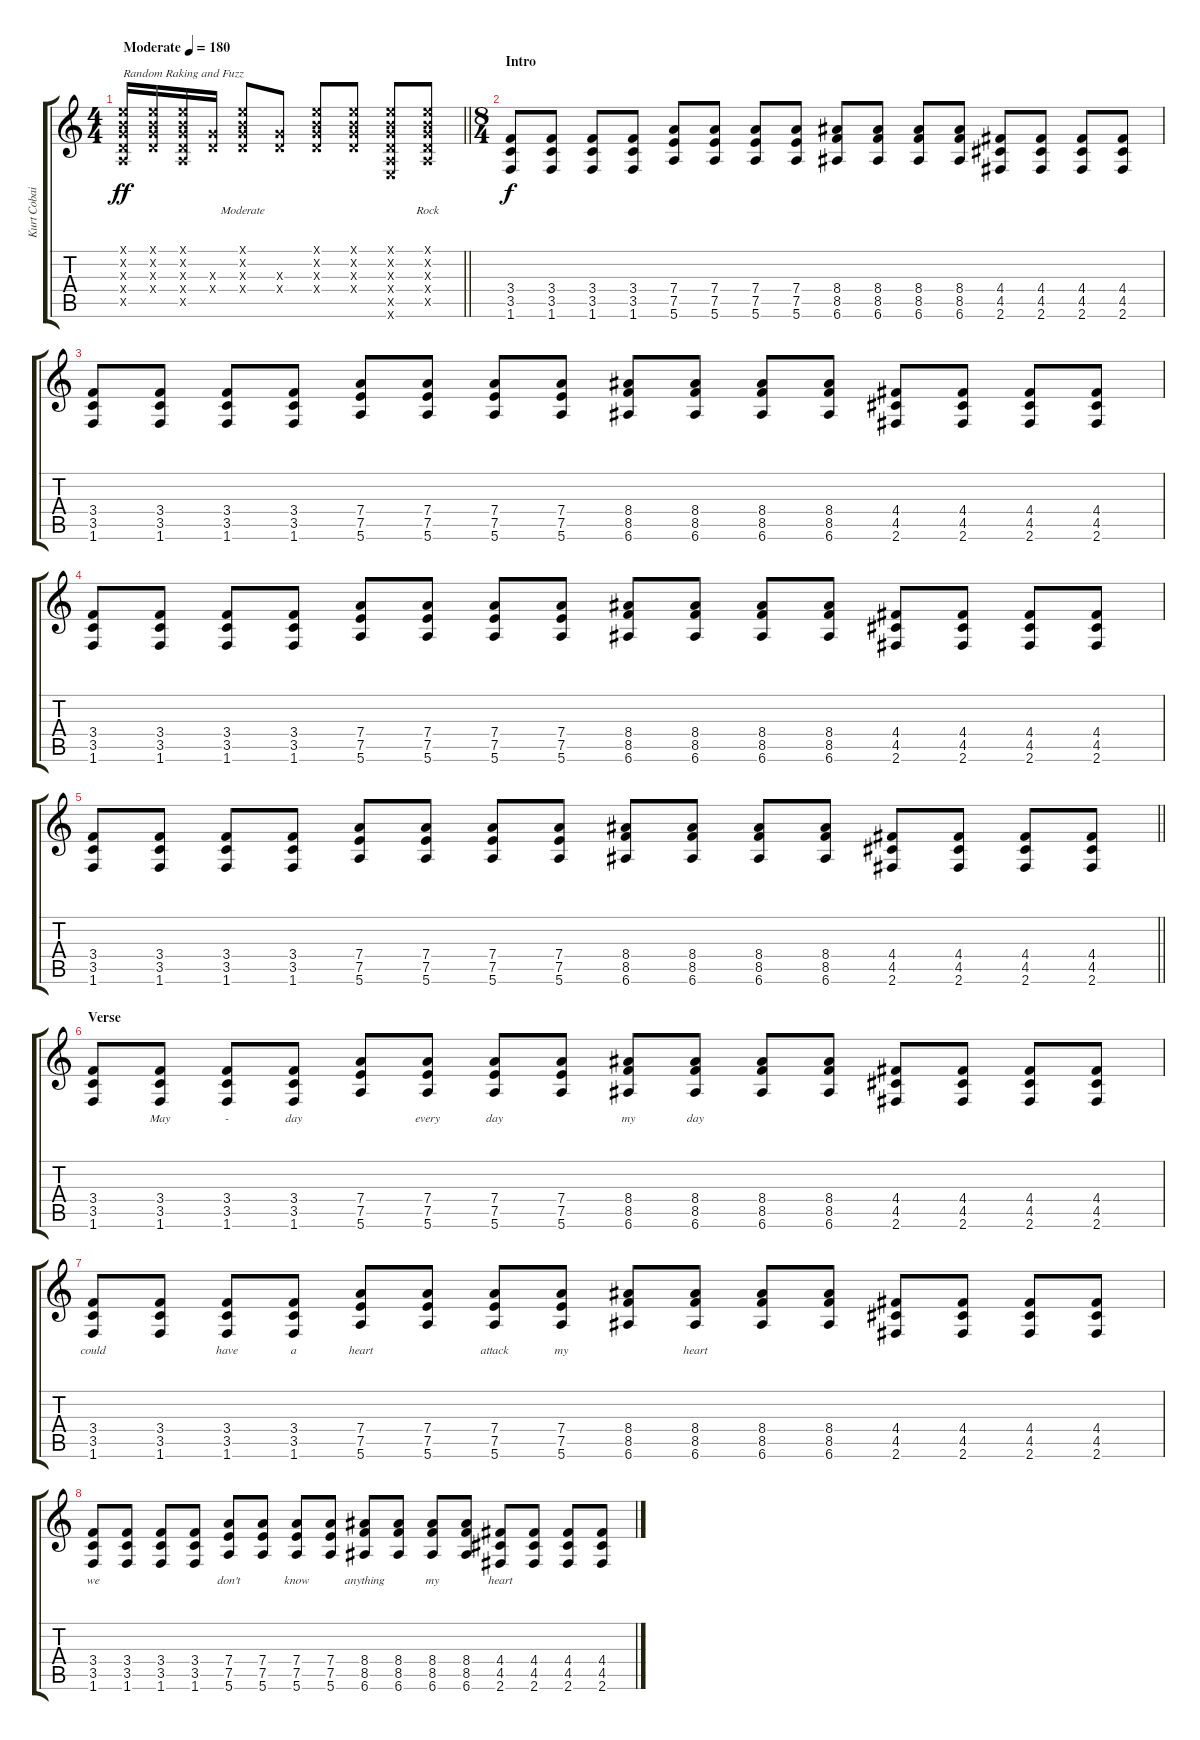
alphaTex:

\track ("Kurt Cobain" "Kurt Cobai") {instrument distortionguitar}
\staff {score tabs}
\tuning (E4 B3 G3 D3 A2 E2) {hide}
\ts (4 4)
\tempo (180 "Moderate")
\clef g2
\barLineRight lightlight
\ks c
(0.1{x} 0.2{x} 0.3{x} 0.4{x} 0.5{x}).16{txt "Random Raking and Fuzz" lyrics (0 "") lyrics (1 "") lyrics (2 "") lyrics (3 "") lyrics (4 "") dy ff instrument distortionguitar} (0.1{x} 0.2{x} 0.3{x} 0.4{x}).16{lyrics (0 "") lyrics (1 "") lyrics (2 "") lyrics (3 "") lyrics (4 "")} (0.1{x} 0.2{x} 0.3{x} 0.4{x} 0.5{x}).16{lyrics (0 "") lyrics (1 "") lyrics (2 "") lyrics (3 "") lyrics (4 "")} (0.3{x} 0.4{x}).16{lyrics (0 "") lyrics (1 "") lyrics (2 "") lyrics (3 "") lyrics (4 "")} (0.1{x} 0.2{x} 0.3{x} 0.4{x}).8{lyrics (0 "Moderate") lyrics (1 "") lyrics (2 "") lyrics (3 "") lyrics (4 "")} (0.3{x} 0.4{x}).8{lyrics (0 "") lyrics (1 "") lyrics (2 "") lyrics (3 "") lyrics (4 "")} (0.1{x} 0.2{x} 0.3{x} 0.4{x}).8{lyrics (0 "") lyrics (1 "") lyrics (2 "") lyrics (3 "") lyrics (4 "")} (0.1{x} 0.2{x} 0.3{x} 0.4{x}).8{lyrics (0 "") lyrics (1 "") lyrics (2 "") lyrics (3 "") lyrics (4 "")} (0.1{x} 0.2{x} 0.3{x} 0.4{x} 0.5{x} 0.6{x}).8{lyrics (0 "") lyrics (1 "") lyrics (2 "") lyrics (3 "") lyrics (4 "")} (0.1{x} 0.2{x} 0.3{x} 0.4{x} 0.5{x}).8{lyrics (0 "Rock") lyrics (1 "") lyrics (2 "") lyrics (3 "") lyrics (4 "")} |
\ts (8 4)
\section ("" "Intro")
(3.4 3.5 1.6).8{lyrics (0 "") lyrics (1 "") lyrics (2 "") lyrics (3 "") lyrics (4 "") dy f} (3.4 3.5 1.6).8{lyrics (0 "") lyrics (1 "") lyrics (2 "") lyrics (3 "") lyrics (4 "")} (3.4 3.5 1.6).8{lyrics (0 "") lyrics (1 "") lyrics (2 "") lyrics (3 "") lyrics (4 "")} (3.4 3.5 1.6).8{lyrics (0 "") lyrics (1 "") lyrics (2 "") lyrics (3 "") lyrics (4 "")} (7.4 7.5 5.6).8{lyrics (0 "") lyrics (1 "") lyrics (2 "") lyrics (3 "") lyrics (4 "")} (7.4 7.5 5.6).8{lyrics (0 "") lyrics (1 "") lyrics (2 "") lyrics (3 "") lyrics (4 "")} (7.4 7.5 5.6).8{lyrics (0 "") lyrics (1 "") lyrics (2 "") lyrics (3 "") lyrics (4 "")} (7.4 7.5 5.6).8{lyrics (0 "") lyrics (1 "") lyrics (2 "") lyrics (3 "") lyrics (4 "")} (8.4 8.5 6.6).8{lyrics (0 "") lyrics (1 "") lyrics (2 "") lyrics (3 "") lyrics (4 "")} (8.4 8.5 6.6).8{lyrics (0 "") lyrics (1 "") lyrics (2 "") lyrics (3 "") lyrics (4 "")} (8.4 8.5 6.6).8{lyrics (0 "") lyrics (1 "") lyrics (2 "") lyrics (3 "") lyrics (4 "")} (8.4 8.5 6.6).8{lyrics (0 "") lyrics (1 "") lyrics (2 "") lyrics (3 "") lyrics (4 "")} (4.4 4.5 2.6).8{lyrics (0 "") lyrics (1 "") lyrics (2 "") lyrics (3 "") lyrics (4 "")} (4.4 4.5 2.6).8{lyrics (0 "") lyrics (1 "") lyrics (2 "") lyrics (3 "") lyrics (4 "")} (4.4 4.5 2.6).8{lyrics (0 "") lyrics (1 "") lyrics (2 "") lyrics (3 "") lyrics (4 "")} (4.4 4.5 2.6).8{lyrics (0 "") lyrics (1 "") lyrics (2 "") lyrics (3 "") lyrics (4 "")} |
(3.4 3.5 1.6).8{lyrics (0 "") lyrics (1 "") lyrics (2 "") lyrics (3 "") lyrics (4 "")} (3.4 3.5 1.6).8{lyrics (0 "") lyrics (1 "") lyrics (2 "") lyrics (3 "") lyrics (4 "")} (3.4 3.5 1.6).8{lyrics (0 "") lyrics (1 "") lyrics (2 "") lyrics (3 "") lyrics (4 "")} (3.4 3.5 1.6).8{lyrics (0 "") lyrics (1 "") lyrics (2 "") lyrics (3 "") lyrics (4 "")} (7.4 7.5 5.6).8{lyrics (0 "") lyrics (1 "") lyrics (2 "") lyrics (3 "") lyrics (4 "")} (7.4 7.5 5.6).8{lyrics (0 "") lyrics (1 "") lyrics (2 "") lyrics (3 "") lyrics (4 "")} (7.4 7.5 5.6).8{lyrics (0 "") lyrics (1 "") lyrics (2 "") lyrics (3 "") lyrics (4 "")} (7.4 7.5 5.6).8{lyrics (0 "") lyrics (1 "") lyrics (2 "") lyrics (3 "") lyrics (4 "")} (8.4 8.5 6.6).8{lyrics (0 "") lyrics (1 "") lyrics (2 "") lyrics (3 "") lyrics (4 "")} (8.4 8.5 6.6).8{lyrics (0 "") lyrics (1 "") lyrics (2 "") lyrics (3 "") lyrics (4 "")} (8.4 8.5 6.6).8{lyrics (0 "") lyrics (1 "") lyrics (2 "") lyrics (3 "") lyrics (4 "")} (8.4 8.5 6.6).8{lyrics (0 "") lyrics (1 "") lyrics (2 "") lyrics (3 "") lyrics (4 "")} (4.4 4.5 2.6).8{lyrics (0 "") lyrics (1 "") lyrics (2 "") lyrics (3 "") lyrics (4 "")} (4.4 4.5 2.6).8{lyrics (0 "") lyrics (1 "") lyrics (2 "") lyrics (3 "") lyrics (4 "")} (4.4 4.5 2.6).8{lyrics (0 "") lyrics (1 "") lyrics (2 "") lyrics (3 "") lyrics (4 "")} (4.4 4.5 2.6).8{lyrics (0 "") lyrics (1 "") lyrics (2 "") lyrics (3 "") lyrics (4 "")} |
(3.4 3.5 1.6).8{lyrics (0 "") lyrics (1 "") lyrics (2 "") lyrics (3 "") lyrics (4 "")} (3.4 3.5 1.6).8{lyrics (0 "") lyrics (1 "") lyrics (2 "") lyrics (3 "") lyrics (4 "")} (3.4 3.5 1.6).8{lyrics (0 "") lyrics (1 "") lyrics (2 "") lyrics (3 "") lyrics (4 "")} (3.4 3.5 1.6).8{lyrics (0 "") lyrics (1 "") lyrics (2 "") lyrics (3 "") lyrics (4 "")} (7.4 7.5 5.6).8{lyrics (0 "") lyrics (1 "") lyrics (2 "") lyrics (3 "") lyrics (4 "")} (7.4 7.5 5.6).8{lyrics (0 "") lyrics (1 "") lyrics (2 "") lyrics (3 "") lyrics (4 "")} (7.4 7.5 5.6).8{lyrics (0 "") lyrics (1 "") lyrics (2 "") lyrics (3 "") lyrics (4 "")} (7.4 7.5 5.6).8{lyrics (0 "") lyrics (1 "") lyrics (2 "") lyrics (3 "") lyrics (4 "")} (8.4 8.5 6.6).8{lyrics (0 "") lyrics (1 "") lyrics (2 "") lyrics (3 "") lyrics (4 "")} (8.4 8.5 6.6).8{lyrics (0 "") lyrics (1 "") lyrics (2 "") lyrics (3 "") lyrics (4 "")} (8.4 8.5 6.6).8{lyrics (0 "") lyrics (1 "") lyrics (2 "") lyrics (3 "") lyrics (4 "")} (8.4 8.5 6.6).8{lyrics (0 "") lyrics (1 "") lyrics (2 "") lyrics (3 "") lyrics (4 "")} (4.4 4.5 2.6).8{lyrics (0 "") lyrics (1 "") lyrics (2 "") lyrics (3 "") lyrics (4 "")} (4.4 4.5 2.6).8{lyrics (0 "") lyrics (1 "") lyrics (2 "") lyrics (3 "") lyrics (4 "")} (4.4 4.5 2.6).8{lyrics (0 "") lyrics (1 "") lyrics (2 "") lyrics (3 "") lyrics (4 "")} (4.4 4.5 2.6).8{lyrics (0 "") lyrics (1 "") lyrics (2 "") lyrics (3 "") lyrics (4 "")} |
\barLineRight lightlight
(3.4 3.5 1.6).8{lyrics (0 "") lyrics (1 "") lyrics (2 "") lyrics (3 "") lyrics (4 "")} (3.4 3.5 1.6).8{lyrics (0 "") lyrics (1 "") lyrics (2 "") lyrics (3 "") lyrics (4 "")} (3.4 3.5 1.6).8{lyrics (0 "") lyrics (1 "") lyrics (2 "") lyrics (3 "") lyrics (4 "")} (3.4 3.5 1.6).8{lyrics (0 "") lyrics (1 "") lyrics (2 "") lyrics (3 "") lyrics (4 "")} (7.4 7.5 5.6).8{lyrics (0 "") lyrics (1 "") lyrics (2 "") lyrics (3 "") lyrics (4 "")} (7.4 7.5 5.6).8{lyrics (0 "") lyrics (1 "") lyrics (2 "") lyrics (3 "") lyrics (4 "")} (7.4 7.5 5.6).8{lyrics (0 "") lyrics (1 "") lyrics (2 "") lyrics (3 "") lyrics (4 "")} (7.4 7.5 5.6).8{lyrics (0 "") lyrics (1 "") lyrics (2 "") lyrics (3 "") lyrics (4 "")} (8.4 8.5 6.6).8{lyrics (0 "") lyrics (1 "") lyrics (2 "") lyrics (3 "") lyrics (4 "")} (8.4 8.5 6.6).8{lyrics (0 "") lyrics (1 "") lyrics (2 "") lyrics (3 "") lyrics (4 "")} (8.4 8.5 6.6).8{lyrics (0 "") lyrics (1 "") lyrics (2 "") lyrics (3 "") lyrics (4 "")} (8.4 8.5 6.6).8{lyrics (0 "") lyrics (1 "") lyrics (2 "") lyrics (3 "") lyrics (4 "")} (4.4 4.5 2.6).8{lyrics (0 "") lyrics (1 "") lyrics (2 "") lyrics (3 "") lyrics (4 "")} (4.4 4.5 2.6).8{lyrics (0 "") lyrics (1 "") lyrics (2 "") lyrics (3 "") lyrics (4 "")} (4.4 4.5 2.6).8{lyrics (0 "") lyrics (1 "") lyrics (2 "") lyrics (3 "") lyrics (4 "")} (4.4 4.5 2.6).8{lyrics (0 "") lyrics (1 "") lyrics (2 "") lyrics (3 "") lyrics (4 "")} |
\section ("" "Verse")
(3.4 3.5 1.6).8{lyrics (0 "") lyrics (1 "") lyrics (2 "") lyrics (3 "") lyrics (4 "")} (3.4 3.5 1.6).8{lyrics (0 "May") lyrics (1 "") lyrics (2 "") lyrics (3 "") lyrics (4 "")} (3.4 3.5 1.6).8{lyrics (0 "-") lyrics (1 "") lyrics (2 "") lyrics (3 "") lyrics (4 "")} (3.4 3.5 1.6).8{lyrics (0 "day") lyrics (1 "") lyrics (2 "") lyrics (3 "") lyrics (4 "")} (7.4 7.5 5.6).8{lyrics (0 "") lyrics (1 "") lyrics (2 "") lyrics (3 "") lyrics (4 "")} (7.4 7.5 5.6).8{lyrics (0 "every") lyrics (1 "") lyrics (2 "") lyrics (3 "") lyrics (4 "")} (7.4 7.5 5.6).8{lyrics (0 "day") lyrics (1 "") lyrics (2 "") lyrics (3 "") lyrics (4 "")} (7.4 7.5 5.6).8{lyrics (0 "") lyrics (1 "") lyrics (2 "") lyrics (3 "") lyrics (4 "")} (8.4 8.5 6.6).8{lyrics (0 "my") lyrics (1 "") lyrics (2 "") lyrics (3 "") lyrics (4 "")} (8.4 8.5 6.6).8{lyrics (0 "day") lyrics (1 "") lyrics (2 "") lyrics (3 "") lyrics (4 "")} (8.4 8.5 6.6).8{lyrics (0 "") lyrics (1 "") lyrics (2 "") lyrics (3 "") lyrics (4 "")} (8.4 8.5 6.6).8{lyrics (0 "") lyrics (1 "") lyrics (2 "") lyrics (3 "") lyrics (4 "")} (4.4 4.5 2.6).8{lyrics (0 "") lyrics (1 "") lyrics (2 "") lyrics (3 "") lyrics (4 "")} (4.4 4.5 2.6).8{lyrics (0 "") lyrics (1 "") lyrics (2 "") lyrics (3 "") lyrics (4 "")} (4.4 4.5 2.6).8{lyrics (0 "") lyrics (1 "") lyrics (2 "") lyrics (3 "") lyrics (4 "")} (4.4 4.5 2.6).8{lyrics (0 "") lyrics (1 "") lyrics (2 "") lyrics (3 "") lyrics (4 "")} |
(3.4 3.5 1.6).8{lyrics (0 "could") lyrics (1 "") lyrics (2 "") lyrics (3 "") lyrics (4 "")} (3.4 3.5 1.6).8{lyrics (0 "") lyrics (1 "") lyrics (2 "") lyrics (3 "") lyrics (4 "")} (3.4 3.5 1.6).8{lyrics (0 "have") lyrics (1 "") lyrics (2 "") lyrics (3 "") lyrics (4 "")} (3.4 3.5 1.6).8{lyrics (0 "a") lyrics (1 "") lyrics (2 "") lyrics (3 "") lyrics (4 "")} (7.4 7.5 5.6).8{lyrics (0 "heart") lyrics (1 "") lyrics (2 "") lyrics (3 "") lyrics (4 "")} (7.4 7.5 5.6).8{lyrics (0 "") lyrics (1 "") lyrics (2 "") lyrics (3 "") lyrics (4 "")} (7.4 7.5 5.6).8{lyrics (0 "attack") lyrics (1 "") lyrics (2 "") lyrics (3 "") lyrics (4 "")} (7.4 7.5 5.6).8{lyrics (0 "my") lyrics (1 "") lyrics (2 "") lyrics (3 "") lyrics (4 "")} (8.4 8.5 6.6).8{lyrics (0 "") lyrics (1 "") lyrics (2 "") lyrics (3 "") lyrics (4 "")} (8.4 8.5 6.6).8{lyrics (0 "heart") lyrics (1 "") lyrics (2 "") lyrics (3 "") lyrics (4 "")} (8.4 8.5 6.6).8{lyrics (0 "") lyrics (1 "") lyrics (2 "") lyrics (3 "") lyrics (4 "")} (8.4 8.5 6.6).8{lyrics (0 "") lyrics (1 "") lyrics (2 "") lyrics (3 "") lyrics (4 "")} (4.4 4.5 2.6).8{lyrics (0 "") lyrics (1 "") lyrics (2 "") lyrics (3 "") lyrics (4 "")} (4.4 4.5 2.6).8{lyrics (0 "") lyrics (1 "") lyrics (2 "") lyrics (3 "") lyrics (4 "")} (4.4 4.5 2.6).8{lyrics (0 "") lyrics (1 "") lyrics (2 "") lyrics (3 "") lyrics (4 "")} (4.4 4.5 2.6).8{lyrics (0 "") lyrics (1 "") lyrics (2 "") lyrics (3 "") lyrics (4 "")} |
(3.4 3.5 1.6).8{lyrics (0 "we") lyrics (1 "") lyrics (2 "") lyrics (3 "") lyrics (4 "")} (3.4 3.5 1.6).8{lyrics (0 "") lyrics (1 "") lyrics (2 "") lyrics (3 "") lyrics (4 "")} (3.4 3.5 1.6).8{lyrics (0 "") lyrics (1 "") lyrics (2 "") lyrics (3 "") lyrics (4 "")} (3.4 3.5 1.6).8{lyrics (0 "") lyrics (1 "") lyrics (2 "") lyrics (3 "") lyrics (4 "")} (7.4 7.5 5.6).8{lyrics (0 "don't") lyrics (1 "") lyrics (2 "") lyrics (3 "") lyrics (4 "")} (7.4 7.5 5.6).8{lyrics (0 "") lyrics (1 "") lyrics (2 "") lyrics (3 "") lyrics (4 "")} (7.4 7.5 5.6).8{lyrics (0 "know") lyrics (1 "") lyrics (2 "") lyrics (3 "") lyrics (4 "")} (7.4 7.5 5.6).8{lyrics (0 "") lyrics (1 "") lyrics (2 "") lyrics (3 "") lyrics (4 "")} (8.4 8.5 6.6).8{lyrics (0 "anything") lyrics (1 "") lyrics (2 "") lyrics (3 "") lyrics (4 "")} (8.4 8.5 6.6).8{lyrics (0 "") lyrics (1 "") lyrics (2 "") lyrics (3 "") lyrics (4 "")} (8.4 8.5 6.6).8{lyrics (0 "my") lyrics (1 "") lyrics (2 "") lyrics (3 "") lyrics (4 "")} (8.4 8.5 6.6).8{lyrics (0 "") lyrics (1 "") lyrics (2 "") lyrics (3 "") lyrics (4 "")} (4.4 4.5 2.6).8{lyrics (0 "heart") lyrics (1 "") lyrics (2 "") lyrics (3 "") lyrics (4 "")} (4.4 4.5 2.6).8{lyrics (0 "") lyrics (1 "") lyrics (2 "") lyrics (3 "") lyrics (4 "")} (4.4 4.5 2.6).8{lyrics (0 "") lyrics (1 "") lyrics (2 "") lyrics (3 "") lyrics (4 "")} (4.4 4.5 2.6).8{lyrics (0 "") lyrics (1 "") lyrics (2 "") lyrics (3 "") lyrics (4 "")}
